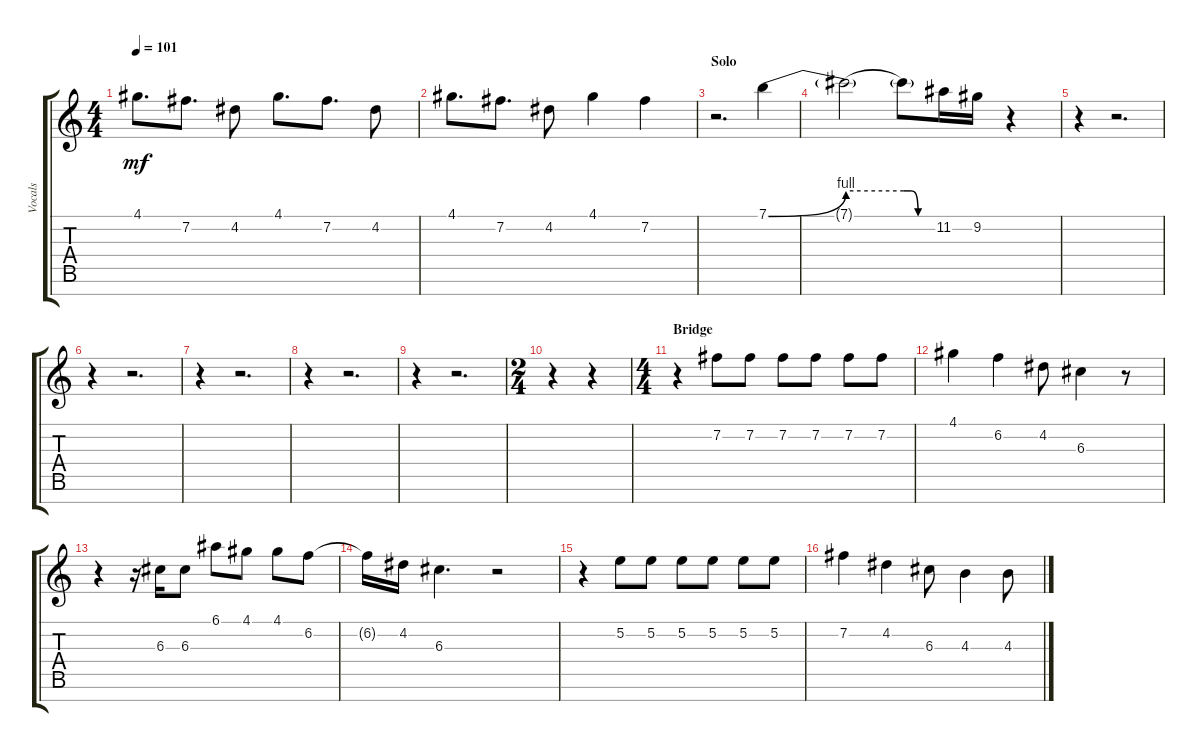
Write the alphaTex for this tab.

\track ("Vocals" "Vocals") {instrument electricguitarclean}
\staff {score tabs}
\tuning (E4 B3 G3 D3 A2 E2 B1) {hide}
\ts (4 4)
\tempo 101
\clef g2
\ks c
4.1.8{d dy mf} 7.2.8{d} 4.2.8 4.1.8{d} 7.2.8{d} 4.2.8 |
4.1.8{d} 7.2.8{d} 4.2.8 4.1.4 7.2.4 |
\section ("" "Solo")
r.2{d} 7.1{be (bend 0 0 60 4)}.4 |
7.1{be (hold 0 4 60 4) t}.2 7.1{be (custom 0 4 15 4 30 0 60 0) t}.8 11.2.16 9.2.16 r.4 |
r.4 r.2{d} |
r.4 r.2{d} |
r.4 r.2{d} |
r.4 r.2{d} |
r.4 r.2{d} |
\ts (2 4)
r.4 r.4 |
\ts (4 4)
\section ("" "Bridge")
r.4 7.2.8 7.2.8 7.2.8 7.2.8 7.2.8 7.2.8 |
4.1.4 6.2.4 4.2.8 6.3.4 r.8 |
r.4 r.16 6.3.16 6.3.8 6.1.8 4.1.8 4.1.8 6.2.8 |
6.2{t}.16 4.2.16 6.3.4{d} r.2 |
r.4 5.2.8 5.2.8 5.2.8 5.2.8 5.2.8 5.2.8 |
7.2.4 4.2.4 6.3.8 4.3.4 4.3.8
